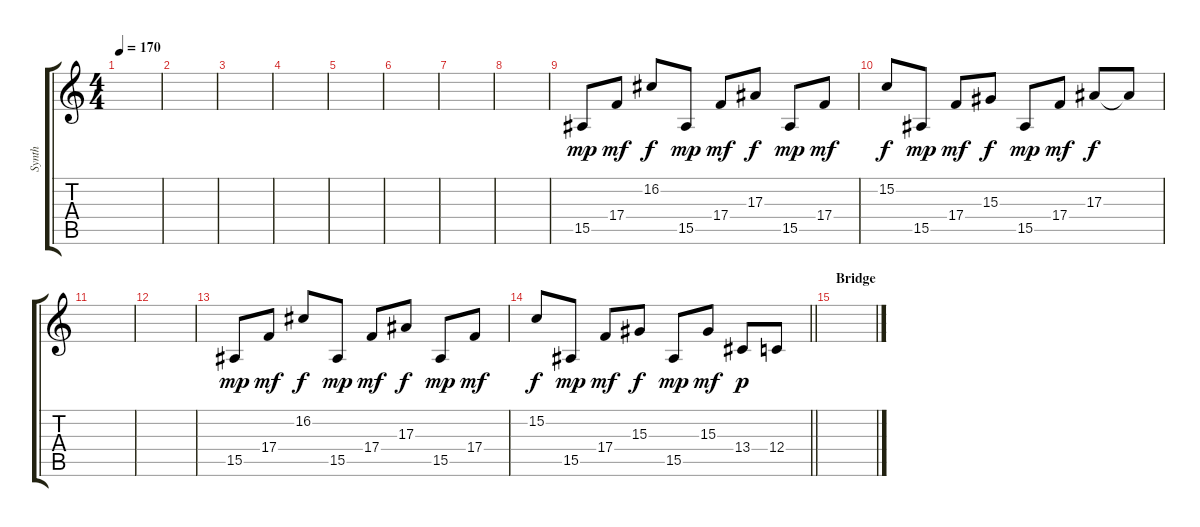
\track ("Synth" "Synth") {instrument lead2sawtooth}
\staff {score tabs}
\tuning (D4 A3 F3 C3 G2 D2) {hide}
\ts (4 4)
\tempo 170
\clef g2
\ks c
|
|
|
|
|
|
|
|
15.5.8{dy mp} 17.4.8{dy mf} 16.2.8{dy f} 15.5.8{dy mp} 17.4.8{dy mf} 17.3.8{dy f} 15.5.8{dy mp} 17.4.8{dy mf} |
15.2.8{dy f} 15.5.8{dy mp} 17.4.8{dy mf} 15.3.8{dy f} 15.5.8{dy mp} 17.4.8{dy mf} 17.3.8{dy f} 17.3{t}.8 |
|
|
15.5.8{dy mp} 17.4.8{dy mf} 16.2.8{dy f} 15.5.8{dy mp} 17.4.8{dy mf} 17.3.8{dy f} 15.5.8{dy mp} 17.4.8{dy mf} |
\barLineRight lightlight
15.2.8{dy f} 15.5.8{dy mp} 17.4.8{dy mf} 15.3.8{dy f} 15.5.8{dy mp} 15.3.8{dy mf} 13.4.8{dy p} 12.4.8 |
\section ("" "Bridge")
